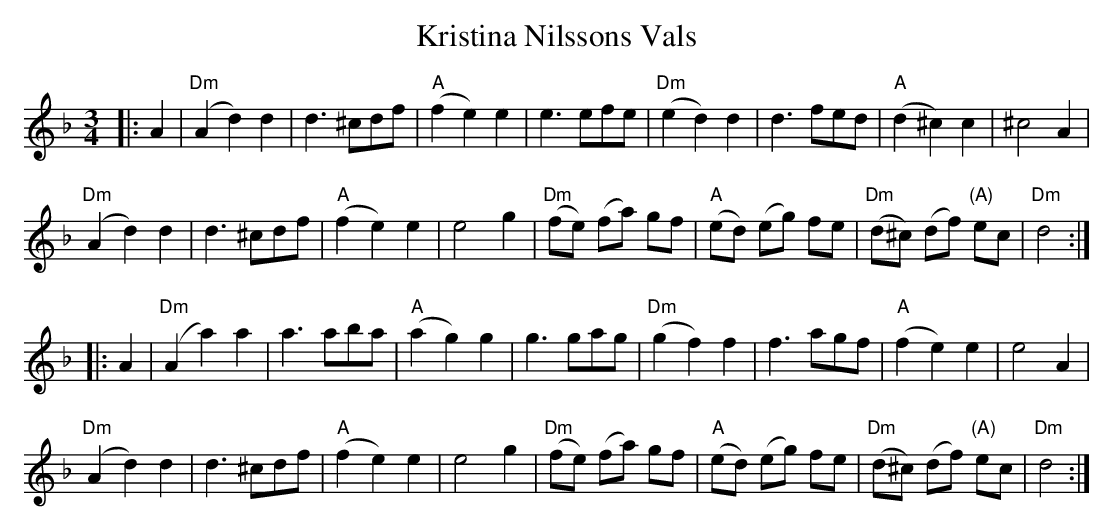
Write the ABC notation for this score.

X:1
T:Kristina Nilssons Vals
M:3/4
L:1/8
K:Dm
|:A2|"Dm"(A2d2)d2 | d3 ^cdf | "A"(f2e2)e2 | e3 efe | ("Dm"e2d2)d2 | d3 fed | "A"(d2^c2)c2 | ^c4 A2|
     "Dm"(A2d2)d2 | d3 ^cdf | "A"(f2e2)e2 |e4 g2   | "Dm"(fe) (fa) gf | "A"(ed) (eg) fe | "Dm"(d^c) (df) "(A)"ec | "Dm"d4 :|
|:A2|"Dm"(A2a2)a2 | a3 aba  | "A"(a2g2)g2 | g3 gag | "Dm"(g2f2) f2    | f3 agf | "A"(f2e2)e2 | e4 A2 |
     "Dm"(A2d2)d2 | d3 ^cdf | "A"(f2e2)e2| e4 g2   | "Dm"(fe) (fa) gf | "A"(ed) (eg) fe | ("Dm"d^c) (df) "(A)"ec | "Dm"d4 :|
